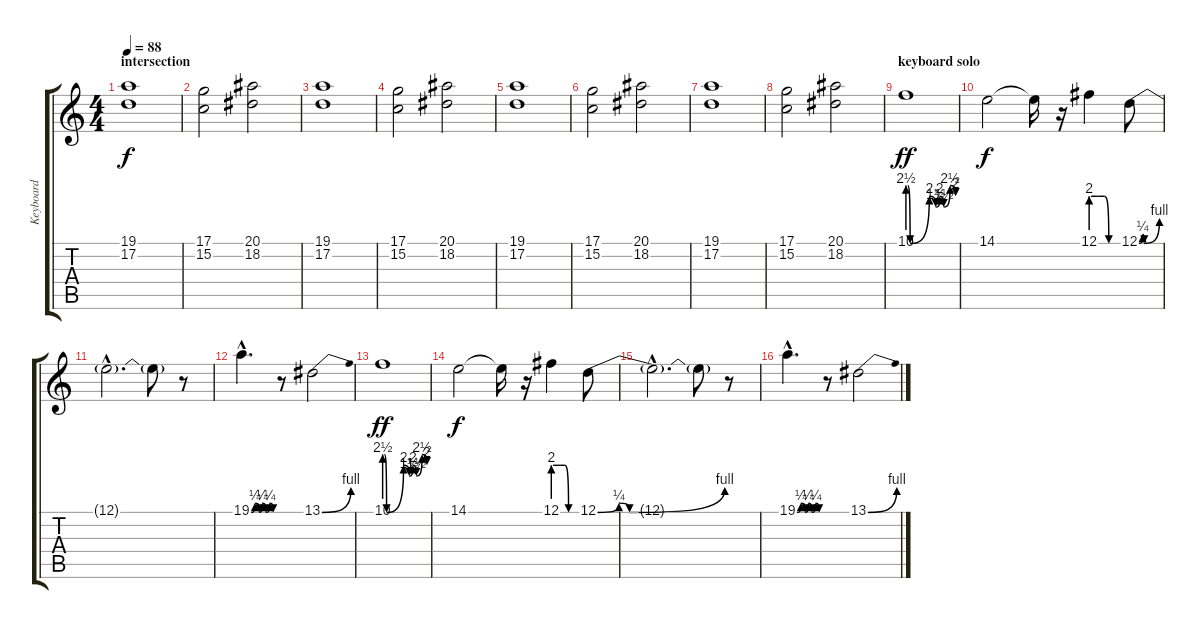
\track ("Keyboard" "Keyboard") {instrument tremolostrings}
\staff {score tabs}
\tuning (D4 A3 F3 C3 G2 C2) {hide}
\ts (4 4)
\section ("" "intersection")
\tempo 88
\clef g2
\ks c
(19.1 17.2).1{dy f volume 8 instrument pad4choir} |
(17.1 15.2).2 (20.1 18.2).2 |
(19.1 17.2).1 |
(17.1 15.2).2 (20.1 18.2).2 |
(19.1 17.2).1 |
(17.1 15.2).2 (20.1 18.2).2 |
(19.1 17.2).1 |
(17.1 15.2).2 (20.1 18.2).2 |
\section ("" "keyboard solo")
10.1{be (custom 0 10 3 0 27 8 35 6 40 8 45 6 53 10 60 8)}.1{dy ff volume 14 instrument pad7halo} |
14.1.2{dy f} 14.1{t}.16 r.16 12.1{be (custom 0 8 15 8 20 8 30 8 40 0 60 0)}.4 12.1{be (custom 0 0 10 1 15 0 60 4)}.8 |
12.1{hac t}.2{d} 12.1{t}.8 r.8 |
19.1{be (custom 0 0 10 1 22 0 30 1 40 0 50 1 60 0) hac}.4{d} r.8 13.1{be (bend 0 0 60 4)}.2 |
10.1{be (custom 0 10 3 0 27 8 35 6 40 8 45 6 53 10 60 8)}.1{dy ff} |
14.1.2{dy f} 14.1{t}.16 r.16 12.1{be (custom 0 8 15 8 20 8 30 8 40 0 60 0)}.4 12.1{be (custom 0 0 10 1 15 0 60 4)}.8 |
12.1{hac t}.2{d} 12.1{t}.8 r.8 |
19.1{be (custom 0 0 10 1 22 0 30 1 40 0 50 1 60 0) hac}.4{d} r.8 13.1{be (bend 0 0 60 4)}.2
